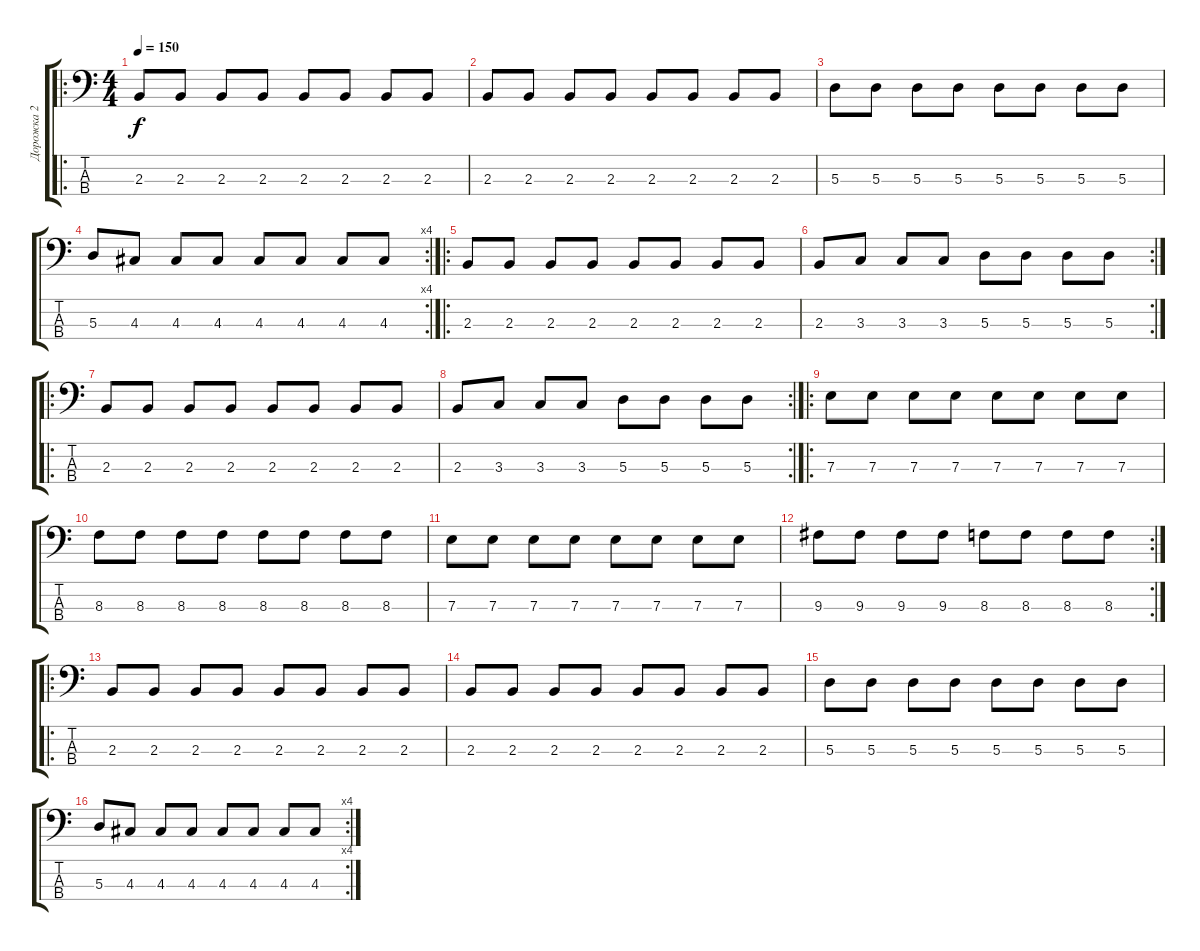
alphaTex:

\track ("Дорожка 2" "Дорожка 2") {instrument electricbassfinger}
\staff {score tabs}
\tuning (G2 D2 A1 E1) {hide}
\ro
\ts (4 4)
\tempo 150
\clef f4
\ks c
2.3.8{dy f instrument electricbassfinger} 2.3.8 2.3.8 2.3.8 2.3.8 2.3.8 2.3.8 2.3.8 |
2.3.8 2.3.8 2.3.8 2.3.8 2.3.8 2.3.8 2.3.8 2.3.8 |
5.3.8 5.3.8 5.3.8 5.3.8 5.3.8 5.3.8 5.3.8 5.3.8 |
\rc 4
5.3.8 4.3.8 4.3.8 4.3.8 4.3.8 4.3.8 4.3.8 4.3.8 |
\ro
2.3.8 2.3.8 2.3.8 2.3.8 2.3.8 2.3.8 2.3.8 2.3.8 |
\rc 2
2.3.8 3.3.8 3.3.8 3.3.8 5.3.8 5.3.8 5.3.8 5.3.8 |
\ro
2.3.8 2.3.8 2.3.8 2.3.8 2.3.8 2.3.8 2.3.8 2.3.8 |
\rc 2
2.3.8 3.3.8 3.3.8 3.3.8 5.3.8 5.3.8 5.3.8 5.3.8 |
\ro
7.3.8 7.3.8 7.3.8 7.3.8 7.3.8 7.3.8 7.3.8 7.3.8 |
8.3.8 8.3.8 8.3.8 8.3.8 8.3.8 8.3.8 8.3.8 8.3.8 |
7.3.8 7.3.8 7.3.8 7.3.8 7.3.8 7.3.8 7.3.8 7.3.8 |
\rc 2
9.3.8 9.3.8 9.3.8 9.3.8 8.3.8 8.3.8 8.3.8 8.3.8 |
\ro
2.3.8 2.3.8 2.3.8 2.3.8 2.3.8 2.3.8 2.3.8 2.3.8 |
2.3.8 2.3.8 2.3.8 2.3.8 2.3.8 2.3.8 2.3.8 2.3.8 |
5.3.8 5.3.8 5.3.8 5.3.8 5.3.8 5.3.8 5.3.8 5.3.8 |
\rc 4
5.3.8 4.3.8 4.3.8 4.3.8 4.3.8 4.3.8 4.3.8 4.3.8
